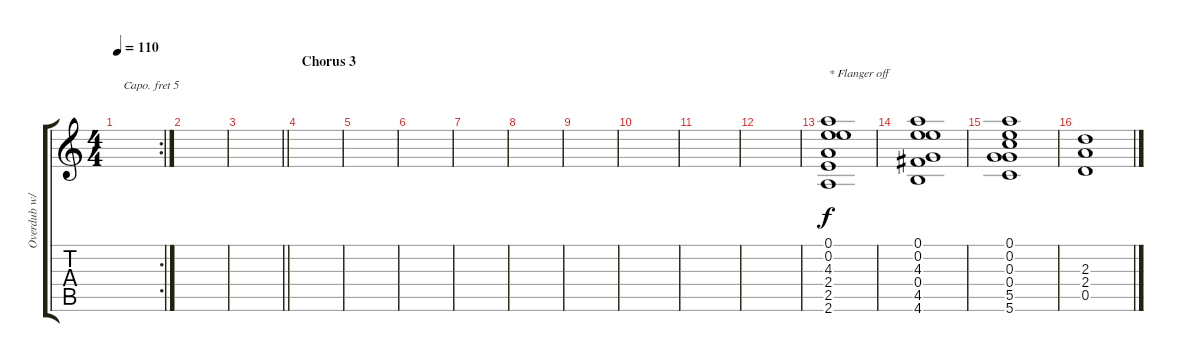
\track ("Overdub w/ Capo 5" "Overdub w/") {instrument distortionguitar}
\staff {score tabs}
\capo 5
\tuning (E4 B3 G3 D3 A2 D2) {hide}
\rc 2
\ts (4 4)
\tempo 110
\clef g2
\ks c
|
|
\barLineRight lightlight
|
\section ("" "Chorus 3")
|
|
|
|
|
|
|
|
|
(0.1 0.2 4.3 2.4 2.5 2.6).1{txt "* Flanger off" instrument distortionguitar} |
(0.1 0.2 4.3 0.4 4.5 4.6).1 |
(0.1 0.2 0.3 0.4 5.5 5.6).1 |
(2.3 2.4 0.5).1
